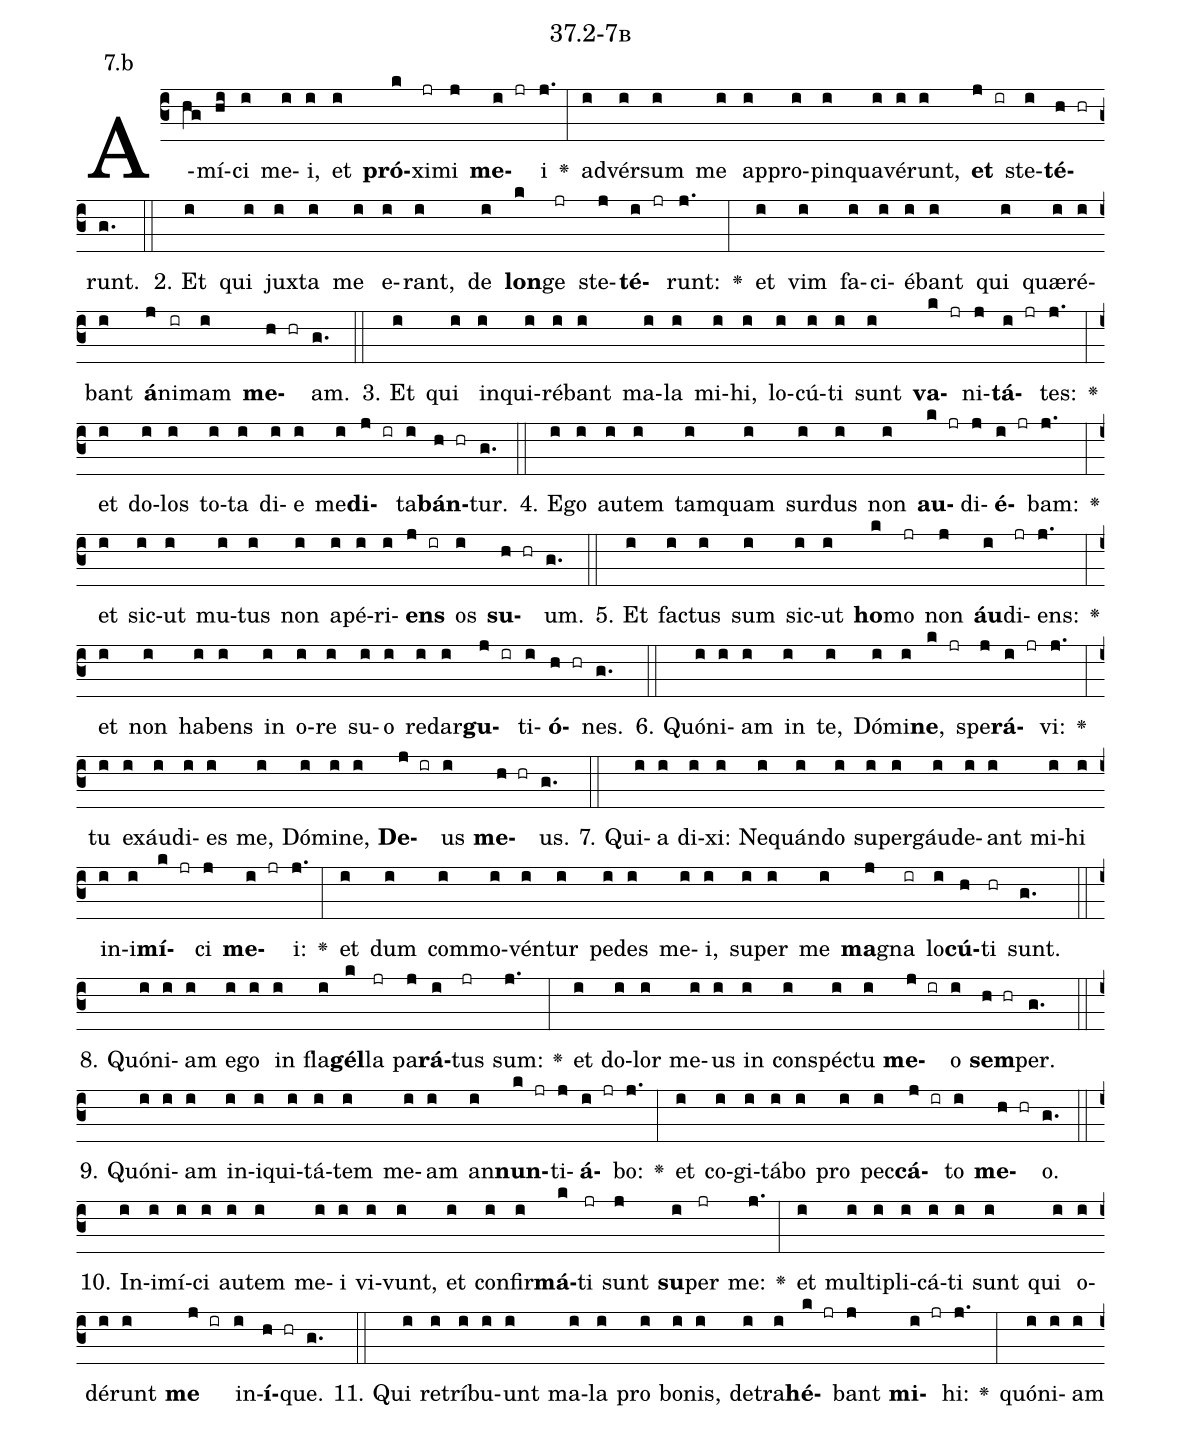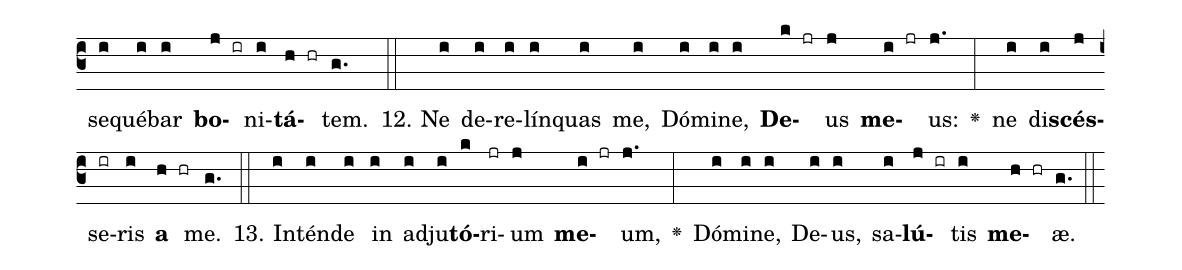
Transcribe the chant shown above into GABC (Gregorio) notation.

name: 37.2-7b;
annotation: 7.b;
%%
(c3)A(hg)mí(hi)ci(i) me(i)i,(i) et(i) <b>pró</b>(k)xi(jr)mi(j) <b>me</b>(i jr)i(j.) <v>\greheightstar</v>(:) ad(i)vér(i)sum(i) me(i) ap(i)pro(i)pin(i)qua(i)vé(i)runt,(i) <b>et</b>(j ir) ste(i)<b>té</b>(h hr)runt.(g.) (::)
2. Et(i) qui(i) jux(i)ta(i) me(i) e(i)rant,(i) de(i) <b>lon</b>(k)ge(jr) ste(j)<b>té</b>(i jr)runt:(j.) <v>\greheightstar</v>(:) et(i) vim(i) fa(i)ci(i)é(i)bant(i) qui(i) quæ(i)ré(i)bant(i) <b>á</b>(j)ni(ir)mam(i) <b>me</b>(h hr)am.(g.) (::)
3. Et(i) qui(i) in(i)qui(i)ré(i)bant(i) ma(i)la(i) mi(i)hi,(i) lo(i)cú(i)ti(i) sunt(i) <b>va</b>(k jr)ni(j)<b>tá</b>(i jr)tes:(j.) <v>\greheightstar</v>(:) et(i) do(i)los(i) to(i)ta(i) di(i)e(i) me(i)<b>di</b>(j ir)ta(i)<b>bán</b>(h hr)tur.(g.) (::)
4. E(i)go(i) au(i)tem(i) tam(i)quam(i) sur(i)dus(i) non(i) <b>au</b>(k jr)di(j)<b>é</b>(i jr)bam:(j.) <v>\greheightstar</v>(:) et(i) sic(i)ut(i) mu(i)tus(i) non(i) a(i)pé(i)ri(i)<b>ens</b>(j ir) os(i) <b>su</b>(h hr)um.(g.) (::)
5. Et(i) fac(i)tus(i) sum(i) sic(i)ut(i) <b>ho</b>(k)mo(jr) non(j) <b>áu</b>(i)di(jr)ens:(j.) <v>\greheightstar</v>(:) et(i) non(i) ha(i)bens(i) in(i) o(i)re(i) su(i)o(i) red(i)ar(i)<b>gu</b>(j ir)ti(i)<b>ó</b>(h hr)nes.(g.) (::)
6. Quón(i)i(i)am(i) in(i) te,(i) Dó(i)mi(i)<b>ne</b>,(k jr) spe(j)<b>rá</b>(i jr)vi:(j.) <v>\greheightstar</v>(:) tu(i) ex(i)áu(i)di(i)es(i) me,(i) Dó(i)mi(i)ne,(i) <b>De</b>(j ir)us(i) <b>me</b>(h hr)us.(g.) (::)
7. Qui(i)a(i) di(i)xi:(i) Ne(i)quán(i)do(i) su(i)per(i)gáu(i)de(i)ant(i) mi(i)hi(i) in(i)i(i)<b>mí</b>(k jr)ci(j) <b>me</b>(i jr)i:(j.) <v>\greheightstar</v>(:) et(i) dum(i) com(i)mo(i)vén(i)tur(i) pe(i)des(i) me(i)i,(i) su(i)per(i) me(i) <b>ma</b>(j)gna(ir) lo(i)<b>cú</b>(h)ti(hr) sunt.(g.) (::)
8. Quón(i)i(i)am(i) e(i)go(i) in(i) fla(i)<b>gél</b>(k)la(jr) pa(j)<b>rá</b>(i)tus(jr) sum:(j.) <v>\greheightstar</v>(:) et(i) do(i)lor(i) me(i)us(i) in(i) con(i)spéc(i)tu(i) <b>me</b>(j ir)o(i) <b>sem</b>(h hr)per.(g.) (::)
9. Quón(i)i(i)am(i) in(i)i(i)qui(i)tá(i)tem(i) me(i)am(i) an(i)<b>nun</b>(k jr)ti(j)<b>á</b>(i jr)bo:(j.) <v>\greheightstar</v>(:) et(i) co(i)gi(i)tá(i)bo(i) pro(i) pec(i)<b>cá</b>(j ir)to(i) <b>me</b>(h hr)o.(g.) (::)
10. In(i)i(i)mí(i)ci(i) au(i)tem(i) me(i)i(i) vi(i)vunt,(i) et(i) con(i)fir(i)<b>má</b>(k)ti(jr) sunt(j) <b>su</b>(i)per(jr) me:(j.) <v>\greheightstar</v>(:) et(i) mul(i)ti(i)pli(i)cá(i)ti(i) sunt(i) qui(i) o(i)dé(i)runt(i) <b>me</b>(j ir) in(i)<b>í</b>(h hr)que.(g.) (::)
11. Qui(i) re(i)trí(i)bu(i)unt(i) ma(i)la(i) pro(i) bo(i)nis,(i) de(i)tra(i)<b>hé</b>(k jr)bant(j) <b>mi</b>(i jr)hi:(j.) <v>\greheightstar</v>(:) quón(i)i(i)am(i) se(i)qué(i)bar(i) <b>bo</b>(j ir)ni(i)<b>tá</b>(h hr)tem.(g.) (::)
12. Ne(i) de(i)re(i)lín(i)quas(i) me,(i) Dó(i)mi(i)ne,(i) <b>De</b>(k jr)us(j) <b>me</b>(i jr)us:(j.) <v>\greheightstar</v>(:) ne(i) di(i)<b>scés</b>(j)se(ir)ris(i) <b>a</b>(h hr) me.(g.) (::)
13. In(i)tén(i)de(i) in(i) ad(i)ju(i)<b>tó</b>(k)ri(jr)um(j) <b>me</b>(i jr)um,(j.) <v>\greheightstar</v>(:) Dó(i)mi(i)ne,(i) De(i)us,(i) sa(i)<b>lú</b>(j ir)tis(i) <b>me</b>(h hr)æ.(g.) (::)
